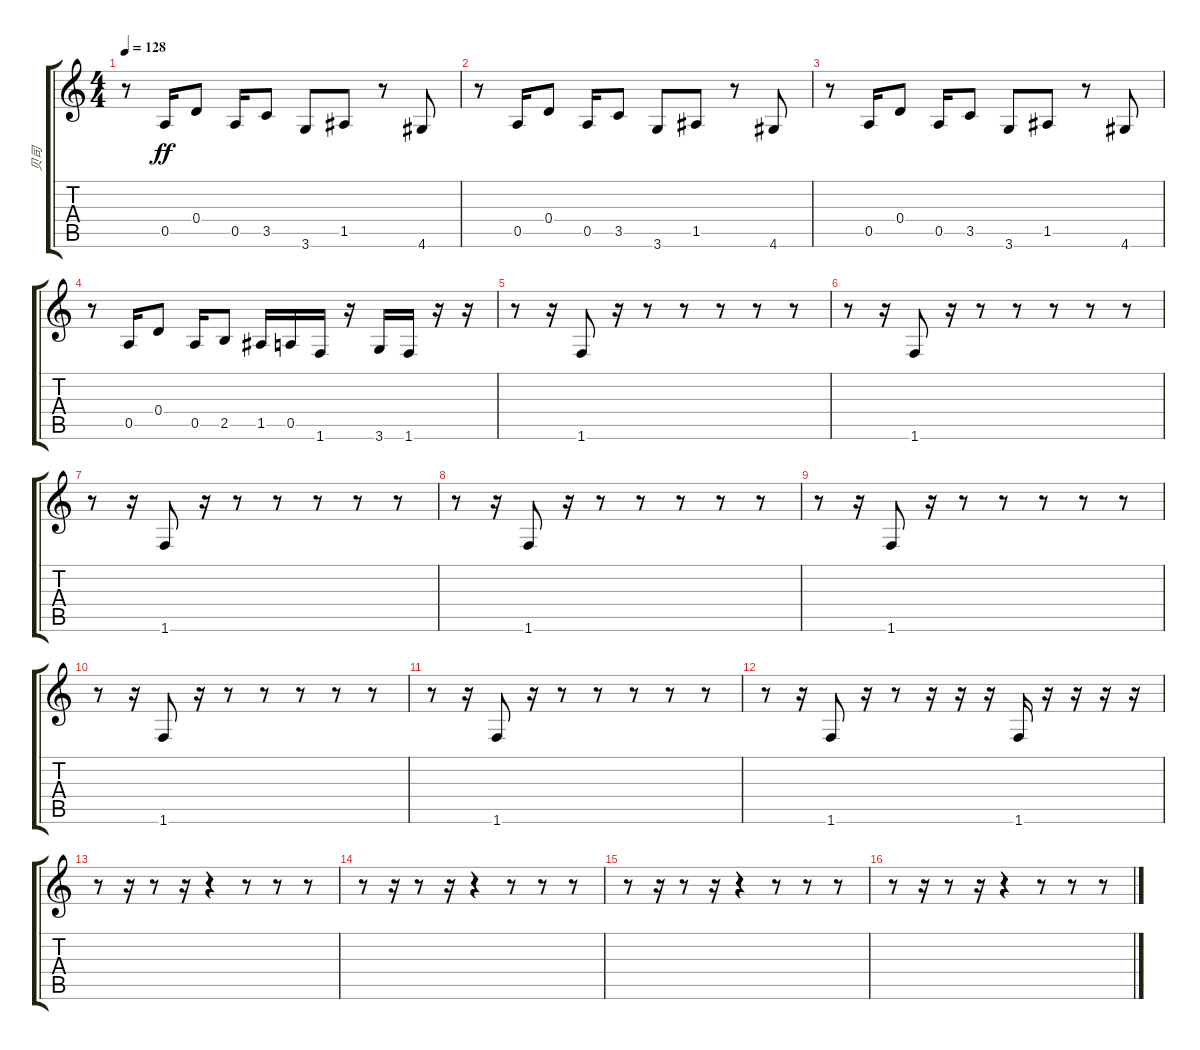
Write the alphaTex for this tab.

\track ("贝司" "贝司") {instrument electricbasspick}
\staff {score tabs}
\tuning (E4 B3 G3 D3 A2 E2) {hide}
\ts (4 4)
\tempo 128
\clef g2
\ks c
r.8{dy ff} 0.5.16 0.4.8 0.5.16 3.5.8 3.6.8 1.5.8 r.8 4.6.8 |
r.8 0.5.16 0.4.8 0.5.16 3.5.8 3.6.8 1.5.8 r.8 4.6.8 |
r.8 0.5.16 0.4.8 0.5.16 3.5.8 3.6.8 1.5.8 r.8 4.6.8 |
r.8 0.5.16 0.4.8 0.5.16 2.5.8 1.5.16 0.5.16 1.6.16 r.16 3.6.16 1.6.16 r.16 r.16 |
r.8 r.16 1.6.8 r.16 r.8 r.8 r.8 r.8 r.8 |
r.8 r.16 1.6.8 r.16 r.8 r.8 r.8 r.8 r.8 |
r.8 r.16 1.6.8 r.16 r.8 r.8 r.8 r.8 r.8 |
r.8 r.16 1.6.8 r.16 r.8 r.8 r.8 r.8 r.8 |
r.8 r.16 1.6.8 r.16 r.8 r.8 r.8 r.8 r.8 |
r.8 r.16 1.6.8 r.16 r.8 r.8 r.8 r.8 r.8 |
r.8 r.16 1.6.8 r.16 r.8 r.8 r.8 r.8 r.8 |
r.8 r.16 1.6.8 r.16 r.8 r.16 r.16 r.16 1.6.16 r.16 r.16 r.16 r.16 |
r.8 r.16 r.8 r.16 r.4 r.8 r.8 r.8 |
r.8 r.16 r.8 r.16 r.4 r.8 r.8 r.8 |
r.8 r.16 r.8 r.16 r.4 r.8 r.8 r.8 |
r.8 r.16 r.8 r.16 r.4 r.8 r.8 r.8
